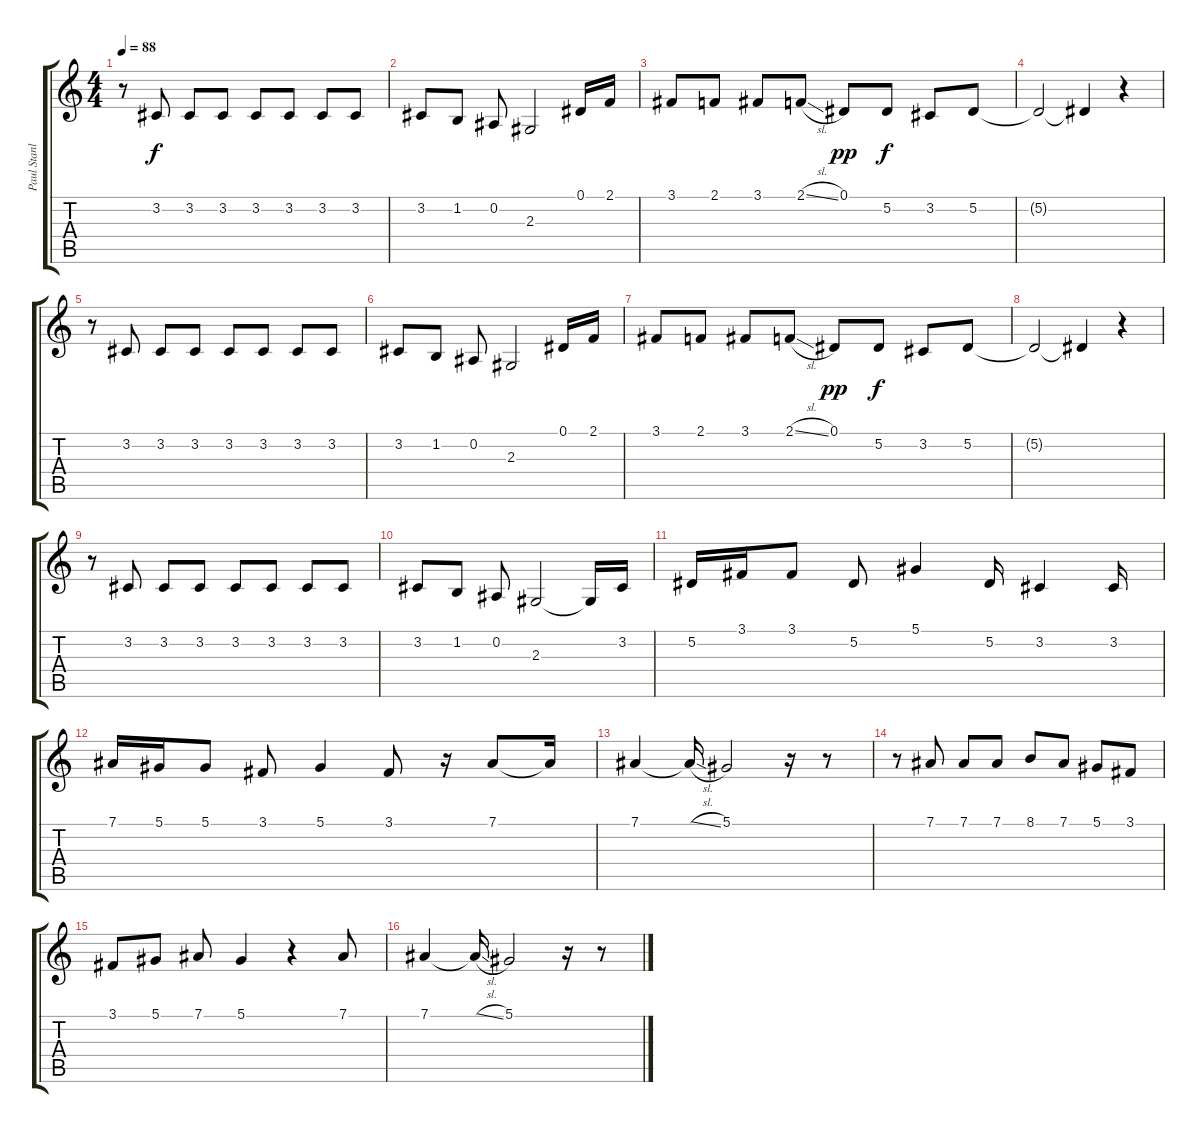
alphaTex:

\track ("Paul Stanley (Voice)" "Paul Stanl") {instrument clarinet}
\staff {score tabs}
\tuning (Eb4 Bb3 Gb3 Db3 Ab2 Eb2) {hide}
\ts (4 4)
\tempo 88
\clef g2
\ks c
r.8{dy f instrument clarinet} 3.2.8 3.2.8 3.2.8 3.2.8 3.2.8 3.2.8 3.2.8 |
3.2.8 1.2.8 0.2.8 2.3.2 0.1.16 2.1.16 |
3.1.8 2.1.8 3.1.8 2.1{sl}.8 0.1.8{dy pp} 5.2.8{dy f} 3.2.8 5.2.8 |
5.2{t}.2 5.2{t}.4 r.4 |
r.8 3.2.8 3.2.8 3.2.8 3.2.8 3.2.8 3.2.8 3.2.8 |
3.2.8 1.2.8 0.2.8 2.3.2 0.1.16 2.1.16 |
3.1.8 2.1.8 3.1.8 2.1{sl}.8 0.1.8{dy pp} 5.2.8{dy f} 3.2.8 5.2.8 |
5.2{t}.2 5.2{t}.4 r.4 |
r.8 3.2.8 3.2.8 3.2.8 3.2.8 3.2.8 3.2.8 3.2.8 |
3.2.8 1.2.8 0.2.8 2.3.2 2.3{t}.16 3.2.16 |
5.2.16 3.1.16 3.1.8 5.2.8 5.1.4 5.2.16 3.2.4 3.2.16 |
7.1.16 5.1.16 5.1.8 3.1.8 5.1.4 3.1.8 r.16 7.1.8 7.1{t}.16 |
7.1.4 7.1{sl t}.16 5.1.2 r.16 r.8 |
r.8 7.1.8 7.1.8 7.1.8 8.1.8 7.1.8 5.1.8 3.1.8 |
3.1.8 5.1.8 7.1.8 5.1.4 r.4 7.1.8 |
7.1.4 7.1{sl t}.16 5.1.2 r.16 r.8
